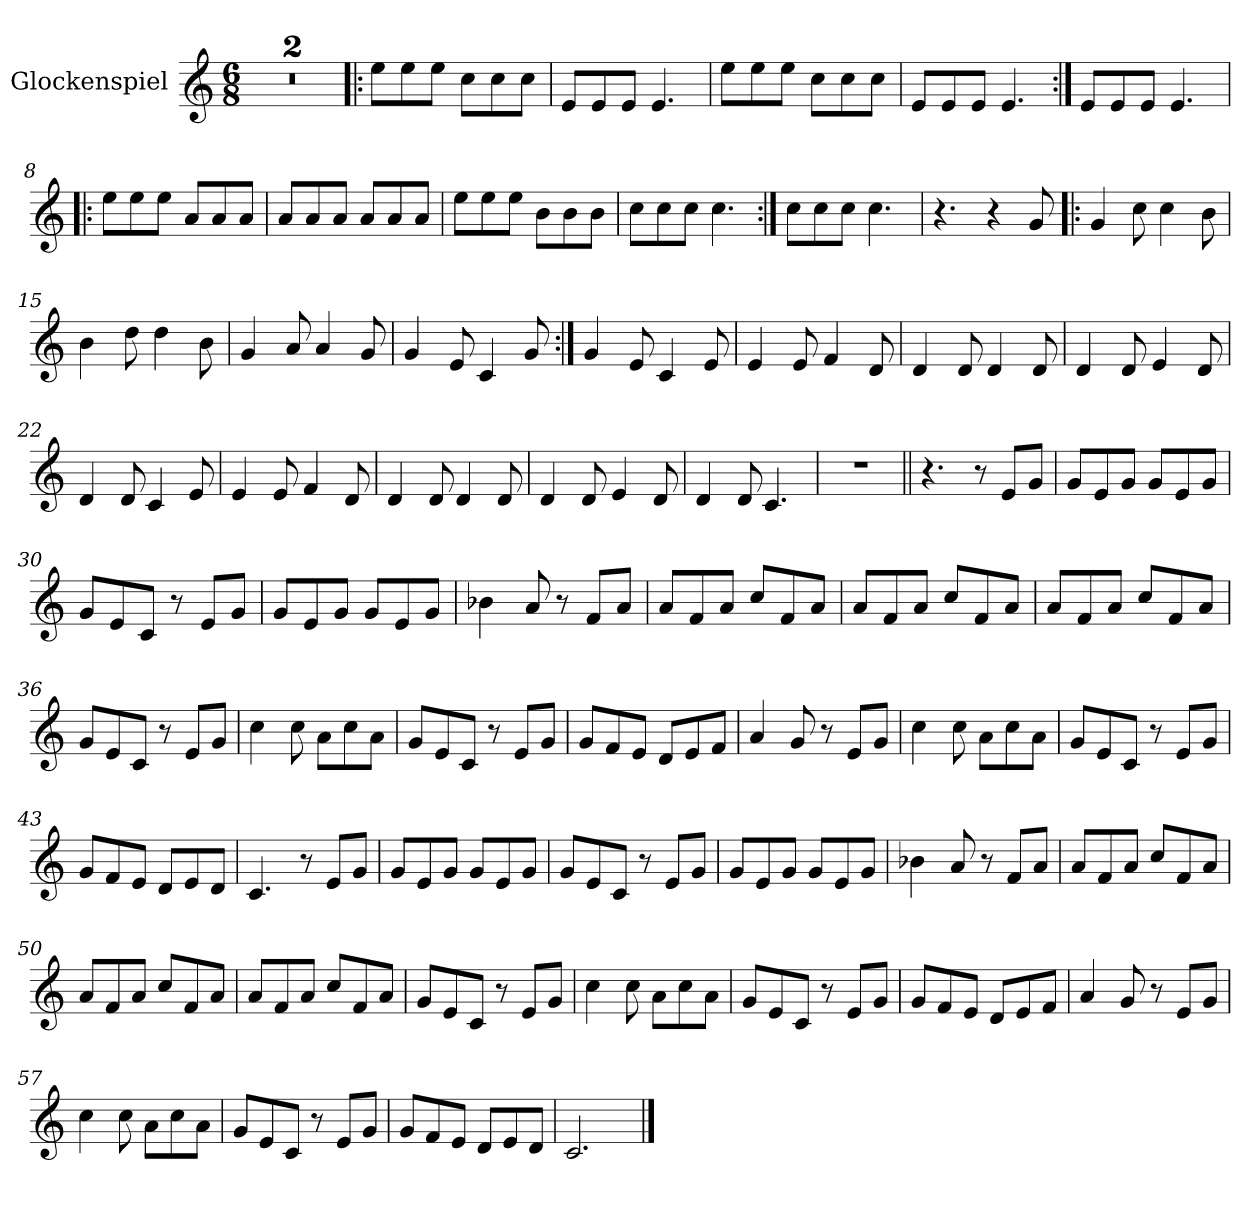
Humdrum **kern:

**kern
*part1
*staff1
*I"Glockenspiel
*I'Gl.
*clefG2
*ITrd-14c-24
*k[]
*M6/8
*MM120
=1
2.r
=2
2.r
=3!|:
8eeee\L
8eeee\
8eeee\J
8cccc\L
8cccc\
8cccc\J
=4
8eee/L
8eee/
8eee/J
4.eee/
=5
8eeee\L
8eeee\
8eeee\J
8cccc\L
8cccc\
8cccc\J
=6
8eee/L
8eee/
8eee/J
4.eee/
=7:|!
8eee/L
8eee/
8eee/J
4.eee/
=8!|:
8eeee\L
8eeee\
8eeee\J
8aaa/L
8aaa/
8aaa/J
=9
8aaa/L
8aaa/
8aaa/J
8aaa/L
8aaa/
8aaa/J
!!LO:LB:g=z
=10
8eeee\L
8eeee\
8eeee\J
8bbb\L
8bbb\
8bbb\J
=11
8cccc\L
8cccc\
8cccc\J
4.cccc\
=12:|!
8cccc\L
8cccc\
8cccc\J
4.cccc\
=13
4.r
4r
8ggg/
=14!|:
4ggg/
8cccc\
4cccc\
8bbb\
=15
4bbb\
8dddd\
4dddd\
8bbb\
=16
4ggg/
8aaa/
4aaa/
8ggg/
=17
4ggg/
8eee/
4ccc/
8ggg/
!!LO:LB:g=z
=18:|!
4ggg/
8eee/
4ccc/
8eee/
=19
4eee/
8eee/
4fff/
8ddd/
=20
4ddd/
8ddd/
4ddd/
8ddd/
=21
4ddd/
8ddd/
4eee/
8ddd/
=22
4ddd/
8ddd/
4ccc/
8eee/
=23
4eee/
8eee/
4fff/
8ddd/
=24
4ddd/
8ddd/
4ddd/
8ddd/
=25
4ddd/
8ddd/
4eee/
8ddd/
!!LO:LB:g=z
=26
4ddd/
8ddd/
4.ccc/
=27
2.r
=28||
*MM150
4.r
8r
8eee/L
8ggg/J
=29
8ggg/L
8eee/
8ggg/J
8ggg/L
8eee/
8ggg/J
=30
8ggg/L
8eee/
8ccc/J
8r
8eee/L
8ggg/J
=31
8ggg/L
8eee/
8ggg/J
8ggg/L
8eee/
8ggg/J
=32
4bbb-X\
8aaa/
8r
8fff/L
8aaa/J
=33
8aaa/L
8fff/
8aaa/J
8cccc/L
8fff/
8aaa/J
!!LO:LB:g=z
=34
8aaa/L
8fff/
8aaa/J
8cccc/L
8fff/
8aaa/J
=35
8aaa/L
8fff/
8aaa/J
8cccc/L
8fff/
8aaa/J
=36
8ggg/L
8eee/
8ccc/J
8r
8eee/L
8ggg/J
=37
4cccc\
8cccc\
8aaa\L
8cccc\
8aaa\J
=38
8ggg/L
8eee/
8ccc/J
8r
8eee/L
8ggg/J
=39
8ggg/L
8fff/
8eee/J
8ddd/L
8eee/
8fff/J
=40
4aaa/
8ggg/
8r
8eee/L
8ggg/J
!!LO:LB:g=z
=41
4cccc\
8cccc\
8aaa\L
8cccc\
8aaa\J
=42
8ggg/L
8eee/
8ccc/J
8r
8eee/L
8ggg/J
=43
8ggg/L
8fff/
8eee/J
8ddd/L
8eee/
8ddd/J
=44
4.ccc/
8r
8eee/L
8ggg/J
=45
8ggg/L
8eee/
8ggg/J
8ggg/L
8eee/
8ggg/J
=46
8ggg/L
8eee/
8ccc/J
8r
8eee/L
8ggg/J
=47
8ggg/L
8eee/
8ggg/J
8ggg/L
8eee/
8ggg/J
=48
4bbb-X\
8aaa/
8r
8fff/L
8aaa/J
!!LO:LB:g=z
=49
8aaa/L
8fff/
8aaa/J
8cccc/L
8fff/
8aaa/J
=50
8aaa/L
8fff/
8aaa/J
8cccc/L
8fff/
8aaa/J
=51
8aaa/L
8fff/
8aaa/J
8cccc/L
8fff/
8aaa/J
=52
8ggg/L
8eee/
8ccc/J
8r
8eee/L
8ggg/J
=53
4cccc\
8cccc\
8aaa\L
8cccc\
8aaa\J
=54
8ggg/L
8eee/
8ccc/J
8r
8eee/L
8ggg/J
=55
8ggg/L
8fff/
8eee/J
8ddd/L
8eee/
8fff/J
!!LO:LB:g=z
=56
4aaa/
8ggg/
8r
8eee/L
8ggg/J
=57
4cccc\
8cccc\
8aaa\L
8cccc\
8aaa\J
=58
8ggg/L
8eee/
8ccc/J
8r
8eee/L
8ggg/J
=59
8ggg/L
8fff/
8eee/J
8ddd/L
8eee/
8ddd/J
=60
2.ccc/
==
*-
